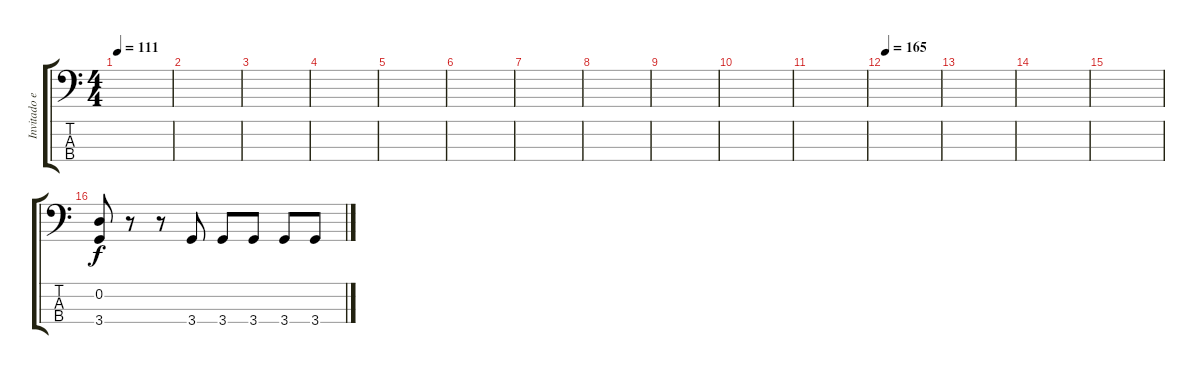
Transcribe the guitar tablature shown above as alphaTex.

\track ("Invitado especial (Kyo Kusanagi)" "Invitado e") {instrument electricbassfinger}
\staff {score tabs}
\tuning (G2 D2 A1 E1) {hide}
\ts (4 4)
\tempo 111
\clef f4
\ks c
|
|
|
|
|
|
|
|
|
|
|
\tempo 165
|
|
|
|
(0.2 3.4).8 r.8 r.8 3.4.8 3.4.8 3.4.8 3.4.8 3.4.8
